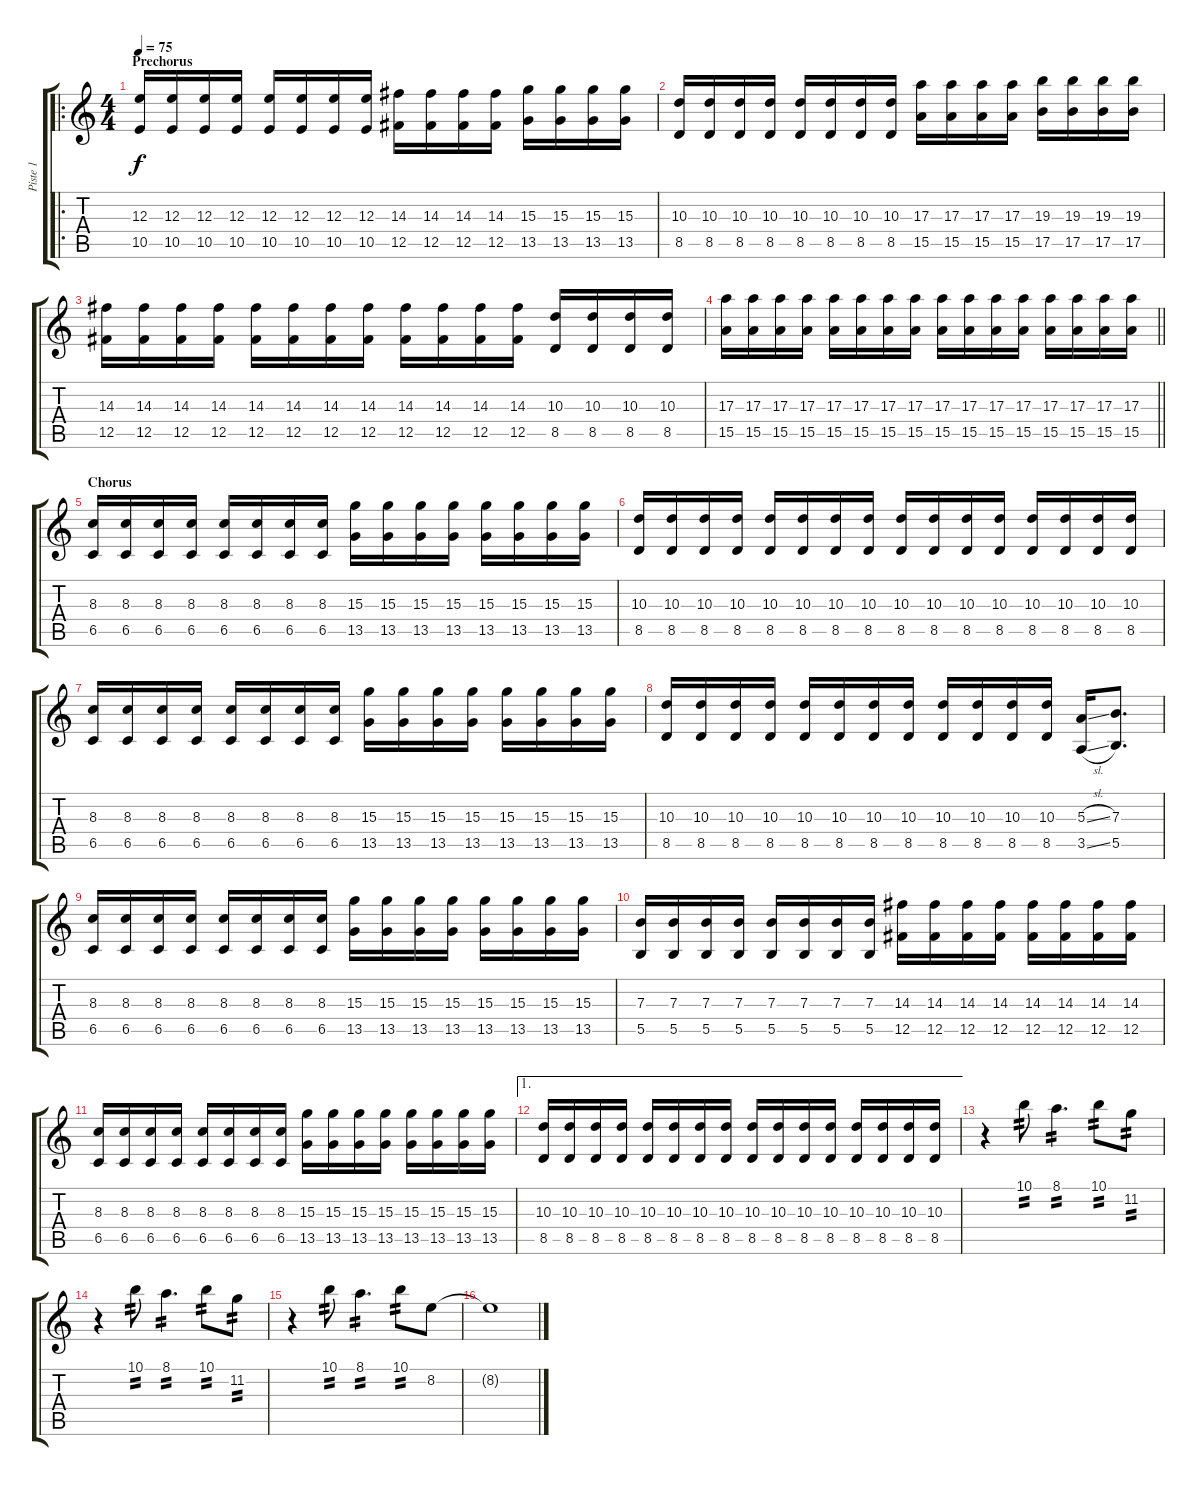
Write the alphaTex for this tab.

\track ("Piste 1" "Piste 1") {instrument distortionguitar}
\staff {score tabs}
\tuning (Db4 Ab3 E3 B2 Gb2 B1) {hide}
\ro
\ts (4 4)
\section ("" "Prechorus")
\tempo 75
\clef g2
\ks c
(12.3 10.5).16{dy f volume 14 instrument distortionguitar} (12.3 10.5).16 (12.3 10.5).16 (12.3 10.5).16 (12.3 10.5).16 (12.3 10.5).16 (12.3 10.5).16 (12.3 10.5).16 (14.3 12.5).16 (14.3 12.5).16 (14.3 12.5).16 (14.3 12.5).16 (15.3 13.5).16 (15.3 13.5).16 (15.3 13.5).16 (15.3 13.5).16 |
(10.3 8.5).16 (10.3 8.5).16 (10.3 8.5).16 (10.3 8.5).16 (10.3 8.5).16 (10.3 8.5).16 (10.3 8.5).16 (10.3 8.5).16 (17.3 15.5).16 (17.3 15.5).16 (17.3 15.5).16 (17.3 15.5).16 (19.3 17.5).16 (19.3 17.5).16 (19.3 17.5).16 (19.3 17.5).16 |
(14.3 12.5).16 (14.3 12.5).16 (14.3 12.5).16 (14.3 12.5).16 (14.3 12.5).16 (14.3 12.5).16 (14.3 12.5).16 (14.3 12.5).16 (14.3 12.5).16 (14.3 12.5).16 (14.3 12.5).16 (14.3 12.5).16 (10.3 8.5).16 (10.3 8.5).16 (10.3 8.5).16 (10.3 8.5).16 |
\barLineRight lightlight
(17.3 15.5).16 (17.3 15.5).16 (17.3 15.5).16 (17.3 15.5).16 (17.3 15.5).16 (17.3 15.5).16 (17.3 15.5).16 (17.3 15.5).16 (17.3 15.5).16 (17.3 15.5).16 (17.3 15.5).16 (17.3 15.5).16 (17.3 15.5).16 (17.3 15.5).16 (17.3 15.5).16 (17.3 15.5).16 |
\section ("" "Chorus")
(8.3 6.5).16 (8.3 6.5).16 (8.3 6.5).16 (8.3 6.5).16 (8.3 6.5).16 (8.3 6.5).16 (8.3 6.5).16 (8.3 6.5).16 (15.3 13.5).16 (15.3 13.5).16 (15.3 13.5).16 (15.3 13.5).16 (15.3 13.5).16 (15.3 13.5).16 (15.3 13.5).16 (15.3 13.5).16 |
(10.3 8.5).16 (10.3 8.5).16 (10.3 8.5).16 (10.3 8.5).16 (10.3 8.5).16 (10.3 8.5).16 (10.3 8.5).16 (10.3 8.5).16 (10.3 8.5).16 (10.3 8.5).16 (10.3 8.5).16 (10.3 8.5).16 (10.3 8.5).16 (10.3 8.5).16 (10.3 8.5).16 (10.3 8.5).16 |
(8.3 6.5).16 (8.3 6.5).16 (8.3 6.5).16 (8.3 6.5).16 (8.3 6.5).16 (8.3 6.5).16 (8.3 6.5).16 (8.3 6.5).16 (15.3 13.5).16 (15.3 13.5).16 (15.3 13.5).16 (15.3 13.5).16 (15.3 13.5).16 (15.3 13.5).16 (15.3 13.5).16 (15.3 13.5).16 |
(10.3 8.5).16 (10.3 8.5).16 (10.3 8.5).16 (10.3 8.5).16 (10.3 8.5).16 (10.3 8.5).16 (10.3 8.5).16 (10.3 8.5).16 (10.3 8.5).16 (10.3 8.5).16 (10.3 8.5).16 (10.3 8.5).16 (5.3{sl} 3.5{sl}).16 (7.3 5.5).8{d} |
(8.3 6.5).16 (8.3 6.5).16 (8.3 6.5).16 (8.3 6.5).16 (8.3 6.5).16 (8.3 6.5).16 (8.3 6.5).16 (8.3 6.5).16 (15.3 13.5).16 (15.3 13.5).16 (15.3 13.5).16 (15.3 13.5).16 (15.3 13.5).16 (15.3 13.5).16 (15.3 13.5).16 (15.3 13.5).16 |
(7.3 5.5).16 (7.3 5.5).16 (7.3 5.5).16 (7.3 5.5).16 (7.3 5.5).16 (7.3 5.5).16 (7.3 5.5).16 (7.3 5.5).16 (14.3 12.5).16 (14.3 12.5).16 (14.3 12.5).16 (14.3 12.5).16 (14.3 12.5).16 (14.3 12.5).16 (14.3 12.5).16 (14.3 12.5).16 |
(8.3 6.5).16 (8.3 6.5).16 (8.3 6.5).16 (8.3 6.5).16 (8.3 6.5).16 (8.3 6.5).16 (8.3 6.5).16 (8.3 6.5).16 (15.3 13.5).16 (15.3 13.5).16 (15.3 13.5).16 (15.3 13.5).16 (15.3 13.5).16 (15.3 13.5).16 (15.3 13.5).16 (15.3 13.5).16 |
\ae 1
(10.3 8.5).16 (10.3 8.5).16 (10.3 8.5).16 (10.3 8.5).16 (10.3 8.5).16 (10.3 8.5).16 (10.3 8.5).16 (10.3 8.5).16 (10.3 8.5).16 (10.3 8.5).16 (10.3 8.5).16 (10.3 8.5).16 (10.3 8.5).16 (10.3 8.5).16 (10.3 8.5).16 (10.3 8.5).16 |
r.4{volume 14 instrument electricguitarmuted} 10.1.8{tp 2} 8.1.4{d tp 2} 10.1.8{tp 2} 11.2.8{tp 2} |
r.4 10.1.8{tp 2} 8.1.4{d tp 2} 10.1.8{tp 2} 11.2.8{tp 2} |
r.4 10.1.8{tp 2} 8.1.4{d tp 2} 10.1.8{tp 2} 8.2.8 |
8.2{t}.1
